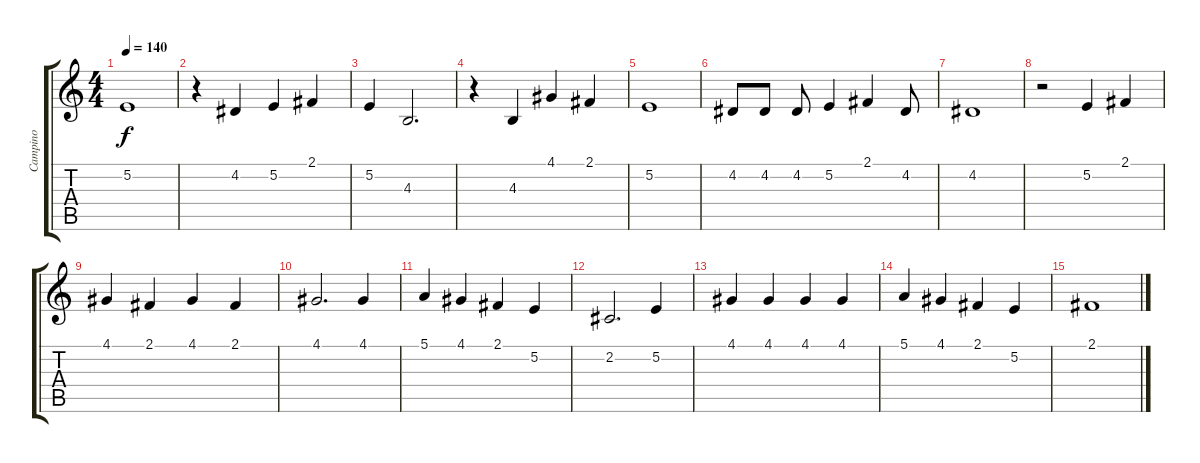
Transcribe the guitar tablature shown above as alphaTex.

\track ("Campino" "Campino") {instrument accordion}
\staff {score tabs}
\tuning (E4 B3 G3 D3 A2 E2) {hide}
\ts (4 4)
\tempo 140
\clef g2
\ks c
5.2.1{dy f} |
r.4 4.2.4 5.2.4 2.1.4 |
5.2.4 4.3.2{d} |
r.4 4.3.4 4.1.4 2.1.4 |
5.2.1 |
4.2.8 4.2.8 4.2.8 5.2.4 2.1.4 4.2.8 |
4.2.1 |
r.2 5.2.4 2.1.4 |
4.1.4 2.1.4 4.1.4 2.1.4 |
4.1.2{d} 4.1.4 |
5.1.4 4.1.4 2.1.4 5.2.4 |
2.2.2{d} 5.2.4 |
4.1.4 4.1.4 4.1.4 4.1.4 |
5.1.4 4.1.4 2.1.4 5.2.4 |
2.1.1
